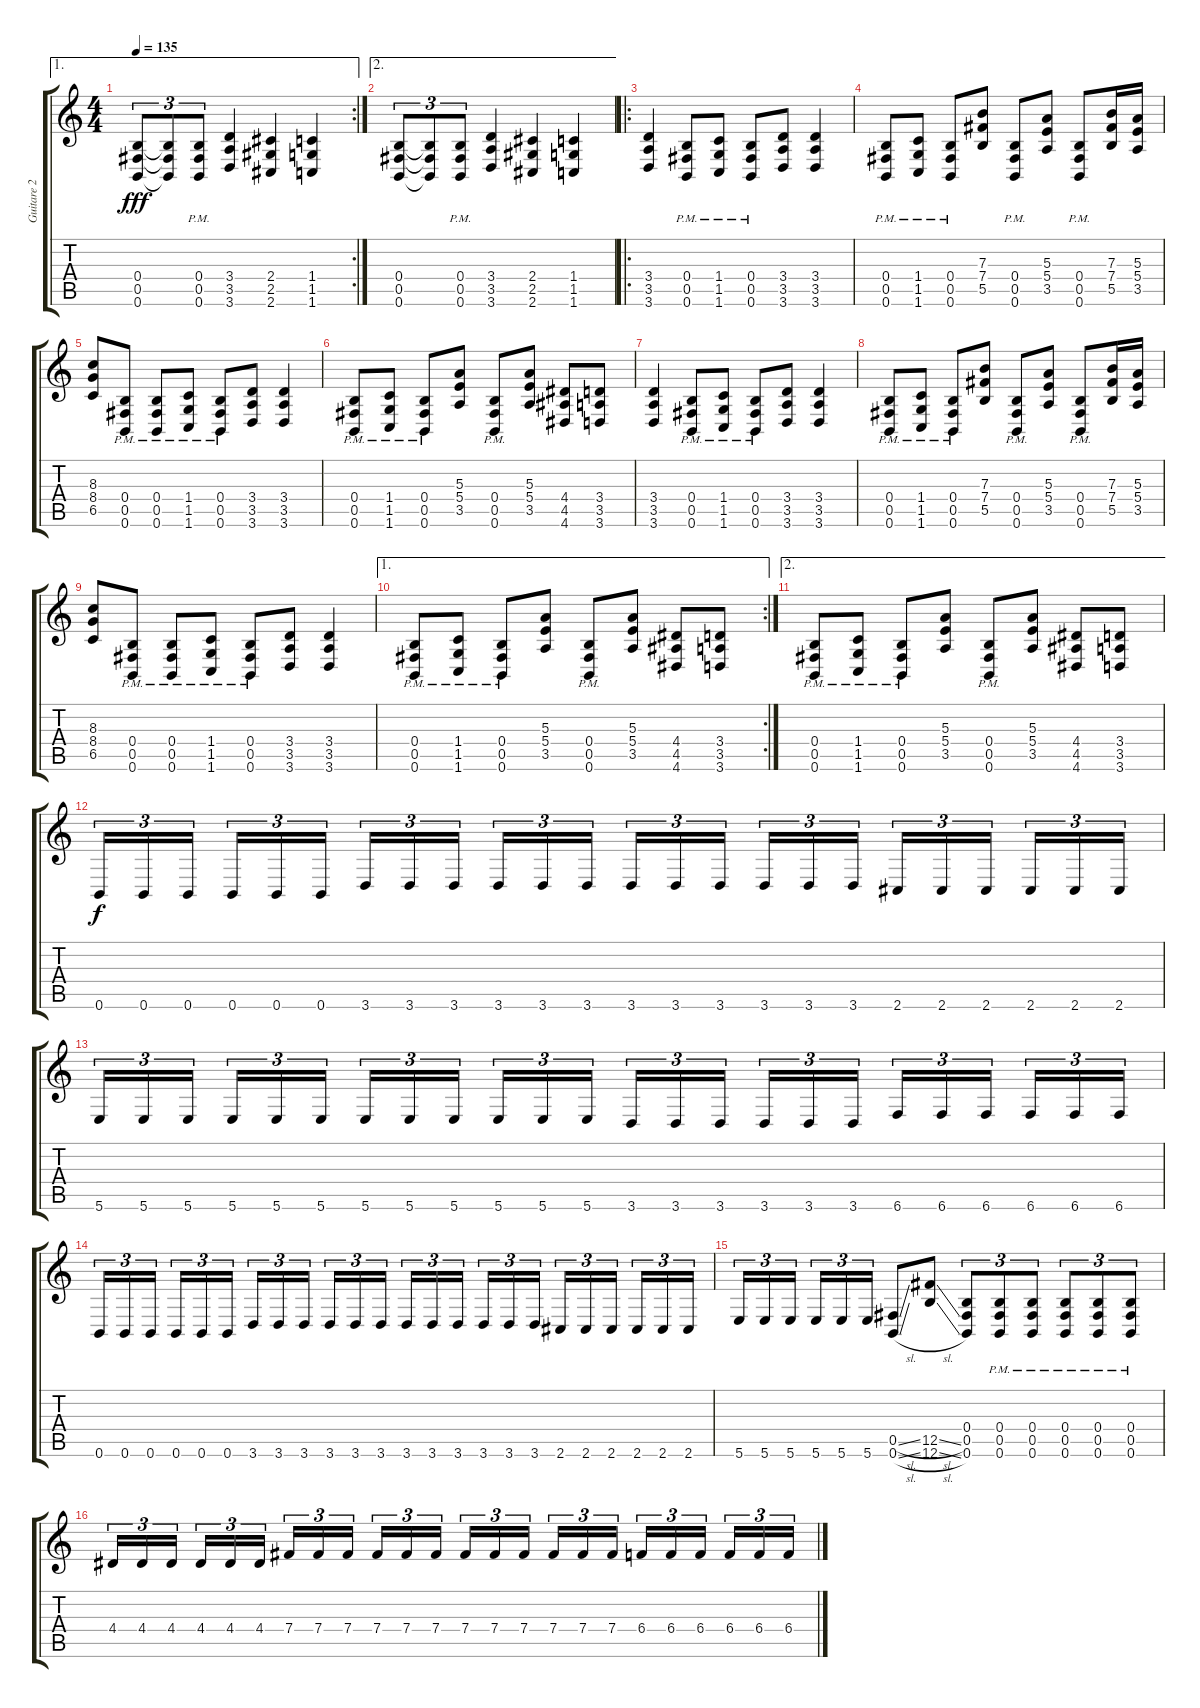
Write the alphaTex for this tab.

\track ("Guitare 2" "Guitare 2") {instrument distortionguitar}
\staff {score tabs}
\tuning (Db4 Ab3 E3 B2 Gb2 B1) {hide}
\ae 1
\rc 2
\ts (4 4)
\tempo 135
\clef g2
\ks c
(0.4 0.5 0.6).8{tu (3 2) dy fff} (0.4{t} 0.5{t} 0.6{t}).8{tu (3 2)} (0.4{pm} 0.5{pm} 0.6{pm}).8{tu (3 2)} (3.4 3.5 3.6).4 (2.4 2.5 2.6).4 (1.4 1.5 1.6).4 |
\ae 2
(0.4 0.5 0.6).8{tu (3 2)} (0.4{t} 0.5{t} 0.6{t}).8{tu (3 2)} (0.4{pm} 0.5{pm} 0.6{pm}).8{tu (3 2)} (3.4 3.5 3.6).4 (2.4 2.5 2.6).4 (1.4 1.5 1.6).4 |
\ro
(3.4 3.5 3.6).4{volume 13 balance 4} (0.4{pm} 0.5{pm} 0.6{pm}).8 (1.4{pm} 1.5{pm} 1.6{pm}).8 (0.4{pm} 0.5{pm} 0.6{pm}).8 (3.4 3.5 3.6).8 (3.4 3.5 3.6).4 |
(0.4{pm} 0.5{pm} 0.6{pm}).8 (1.4{pm} 1.5{pm} 1.6{pm}).8 (0.4{pm} 0.5{pm} 0.6{pm}).8 (7.3 7.4 5.5).8 (0.4{pm} 0.5{pm} 0.6{pm}).8 (5.3 5.4 3.5).8 (0.4{pm} 0.5{pm} 0.6{pm}).8 (7.3 7.4 5.5).16 (5.3 5.4 3.5).16 |
(8.3 8.4 6.5).8 (0.4{pm} 0.5{pm} 0.6{pm}).8 (0.4{pm} 0.5{pm} 0.6{pm}).8 (1.4{pm} 1.5{pm} 1.6{pm}).8 (0.4{pm} 0.5{pm} 0.6{pm}).8 (3.4 3.5 3.6).8 (3.4 3.5 3.6).4 |
(0.4{pm} 0.5{pm} 0.6{pm}).8 (1.4{pm} 1.5{pm} 1.6{pm}).8 (0.4{pm} 0.5{pm} 0.6{pm}).8 (5.3 5.4 3.5).8 (0.4{pm} 0.5{pm} 0.6{pm}).8 (5.3 5.4 3.5).8 (4.4 4.5 4.6).8 (3.4 3.5 3.6).8 |
(3.4 3.5 3.6).4 (0.4{pm} 0.5{pm} 0.6{pm}).8 (1.4{pm} 1.5{pm} 1.6{pm}).8 (0.4{pm} 0.5{pm} 0.6{pm}).8 (3.4 3.5 3.6).8 (3.4 3.5 3.6).4 |
(0.4{pm} 0.5{pm} 0.6{pm}).8 (1.4{pm} 1.5{pm} 1.6{pm}).8 (0.4{pm} 0.5{pm} 0.6{pm}).8 (7.3 7.4 5.5).8 (0.4{pm} 0.5{pm} 0.6{pm}).8 (5.3 5.4 3.5).8 (0.4{pm} 0.5{pm} 0.6{pm}).8 (7.3 7.4 5.5).16 (5.3 5.4 3.5).16 |
(8.3 8.4 6.5).8 (0.4{pm} 0.5{pm} 0.6{pm}).8 (0.4{pm} 0.5{pm} 0.6{pm}).8 (1.4{pm} 1.5{pm} 1.6{pm}).8 (0.4{pm} 0.5{pm} 0.6{pm}).8 (3.4 3.5 3.6).8 (3.4 3.5 3.6).4 |
\ae 1
\rc 2
(0.4{pm} 0.5{pm} 0.6{pm}).8 (1.4{pm} 1.5{pm} 1.6{pm}).8 (0.4{pm} 0.5{pm} 0.6{pm}).8 (5.3 5.4 3.5).8 (0.4{pm} 0.5{pm} 0.6{pm}).8 (5.3 5.4 3.5).8 (4.4 4.5 4.6).8 (3.4 3.5 3.6).8 |
\ae 2
(0.4{pm} 0.5{pm} 0.6{pm}).8 (1.4{pm} 1.5{pm} 1.6{pm}).8 (0.4{pm} 0.5{pm} 0.6{pm}).8 (5.3 5.4 3.5).8 (0.4{pm} 0.5{pm} 0.6{pm}).8 (5.3 5.4 3.5).8 (4.4 4.5 4.6).8 (3.4 3.5 3.6).8 |
0.6.16{tu (3 2) dy f} 0.6.16{tu (3 2)} 0.6.16{tu (3 2) beam splitsecondary} 0.6.16{tu (3 2)} 0.6.16{tu (3 2)} 0.6.16{tu (3 2)} 3.6.16{tu (3 2)} 3.6.16{tu (3 2)} 3.6.16{tu (3 2) beam splitsecondary} 3.6.16{tu (3 2)} 3.6.16{tu (3 2)} 3.6.16{tu (3 2)} 3.6.16{tu (3 2)} 3.6.16{tu (3 2)} 3.6.16{tu (3 2) beam splitsecondary} 3.6.16{tu (3 2)} 3.6.16{tu (3 2)} 3.6.16{tu (3 2)} 2.6.16{tu (3 2)} 2.6.16{tu (3 2)} 2.6.16{tu (3 2) beam splitsecondary} 2.6.16{tu (3 2)} 2.6.16{tu (3 2)} 2.6.16{tu (3 2)} |
5.6.16{tu (3 2)} 5.6.16{tu (3 2)} 5.6.16{tu (3 2) beam splitsecondary} 5.6.16{tu (3 2)} 5.6.16{tu (3 2)} 5.6.16{tu (3 2)} 5.6.16{tu (3 2)} 5.6.16{tu (3 2)} 5.6.16{tu (3 2) beam splitsecondary} 5.6.16{tu (3 2)} 5.6.16{tu (3 2)} 5.6.16{tu (3 2)} 3.6.16{tu (3 2)} 3.6.16{tu (3 2)} 3.6.16{tu (3 2) beam splitsecondary} 3.6.16{tu (3 2)} 3.6.16{tu (3 2)} 3.6.16{tu (3 2)} 6.6.16{tu (3 2)} 6.6.16{tu (3 2)} 6.6.16{tu (3 2) beam splitsecondary} 6.6.16{tu (3 2)} 6.6.16{tu (3 2)} 6.6.16{tu (3 2)} |
0.6.16{tu (3 2)} 0.6.16{tu (3 2)} 0.6.16{tu (3 2) beam splitsecondary} 0.6.16{tu (3 2)} 0.6.16{tu (3 2)} 0.6.16{tu (3 2)} 3.6.16{tu (3 2)} 3.6.16{tu (3 2)} 3.6.16{tu (3 2) beam splitsecondary} 3.6.16{tu (3 2)} 3.6.16{tu (3 2)} 3.6.16{tu (3 2)} 3.6.16{tu (3 2)} 3.6.16{tu (3 2)} 3.6.16{tu (3 2) beam splitsecondary} 3.6.16{tu (3 2)} 3.6.16{tu (3 2)} 3.6.16{tu (3 2)} 2.6.16{tu (3 2)} 2.6.16{tu (3 2)} 2.6.16{tu (3 2) beam splitsecondary} 2.6.16{tu (3 2)} 2.6.16{tu (3 2)} 2.6.16{tu (3 2)} |
5.6.16{tu (3 2)} 5.6.16{tu (3 2)} 5.6.16{tu (3 2) beam splitsecondary} 5.6.16{tu (3 2)} 5.6.16{tu (3 2)} 5.6.16{tu (3 2)} (0.5{sl} 0.6{sl}).8 (12.5{sl} 12.6{sl}).8 (0.4 0.5 0.6).8{tu (3 2)} (0.4{pm} 0.5{pm} 0.6{pm}).8{tu (3 2)} (0.4{pm} 0.5{pm} 0.6{pm}).8{tu (3 2)} (0.4{pm} 0.5{pm} 0.6{pm}).8{tu (3 2)} (0.4{pm} 0.5{pm} 0.6{pm}).8{tu (3 2)} (0.4{pm} 0.5{pm} 0.6{pm}).8{tu (3 2)} |
4.4.16{tu (3 2)} 4.4.16{tu (3 2)} 4.4.16{tu (3 2) beam splitsecondary} 4.4.16{tu (3 2)} 4.4.16{tu (3 2)} 4.4.16{tu (3 2)} 7.4.16{tu (3 2)} 7.4.16{tu (3 2)} 7.4.16{tu (3 2) beam splitsecondary} 7.4.16{tu (3 2)} 7.4.16{tu (3 2)} 7.4.16{tu (3 2)} 7.4.16{tu (3 2)} 7.4.16{tu (3 2)} 7.4.16{tu (3 2) beam splitsecondary} 7.4.16{tu (3 2)} 7.4.16{tu (3 2)} 7.4.16{tu (3 2)} 6.4.16{tu (3 2)} 6.4.16{tu (3 2)} 6.4.16{tu (3 2) beam splitsecondary} 6.4.16{tu (3 2)} 6.4.16{tu (3 2)} 6.4.16{tu (3 2)}
